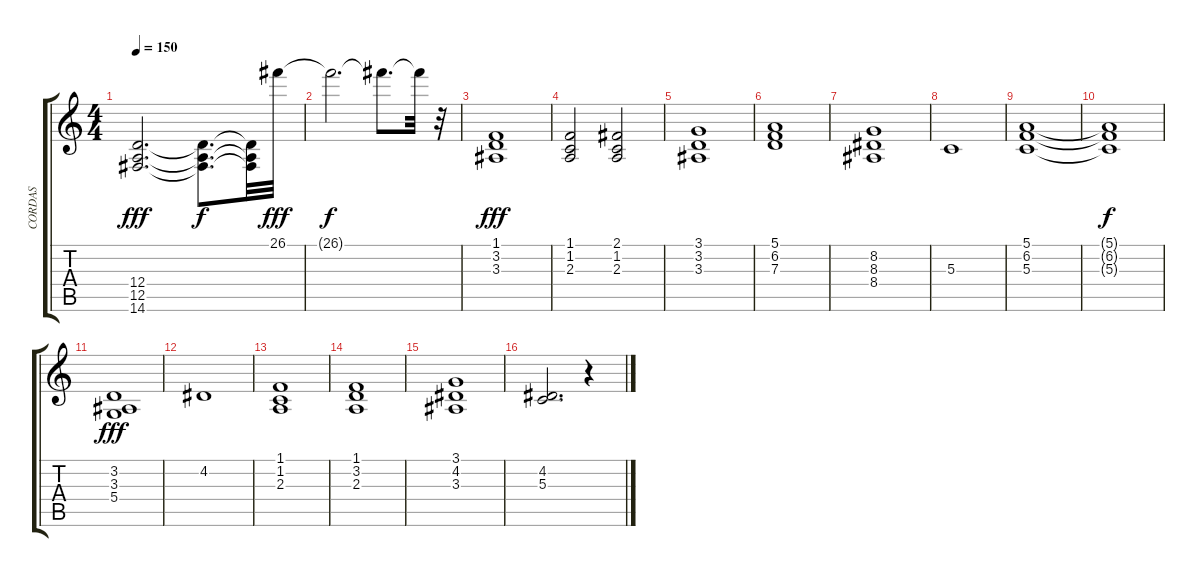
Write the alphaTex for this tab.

\track ("CORDAS" "CORDAS") {instrument stringensemble1}
\staff {score tabs}
\tuning (E4 B3 G3 D3 A2 E2) {hide}
\ts (4 4)
\tempo 150
\clef g2
\ks c
(12.4 12.5 14.6).2{d dy fff} (12.4{t} 12.5{t} 14.6{t}).8{d dy f} (12.4{t} 12.5{t} 14.6{t}).32 26.1.32{dy fff} |
26.1{t}.2{d dy f} 26.1{t}.8{d} 26.1{t}.32 r.32 |
(1.1 3.2 3.3).1{dy fff} |
(1.1 1.2 2.3).2 (2.1 1.2 2.3).2 |
(3.1 3.2 3.3).1 |
(5.1 6.2 7.3).1 |
(8.2 8.3 8.4).1 |
5.3.1 |
(5.1 6.2 5.3).1 |
(5.1{t} 6.2{t} 5.3{t}).1{dy f} |
(3.2 3.3 5.4).1{dy fff} |
4.2.1 |
(1.1 1.2 2.3).1 |
(1.1 3.2 2.3).1 |
(3.1 4.2 3.3).1 |
(4.2 5.3).2{d} r.4
